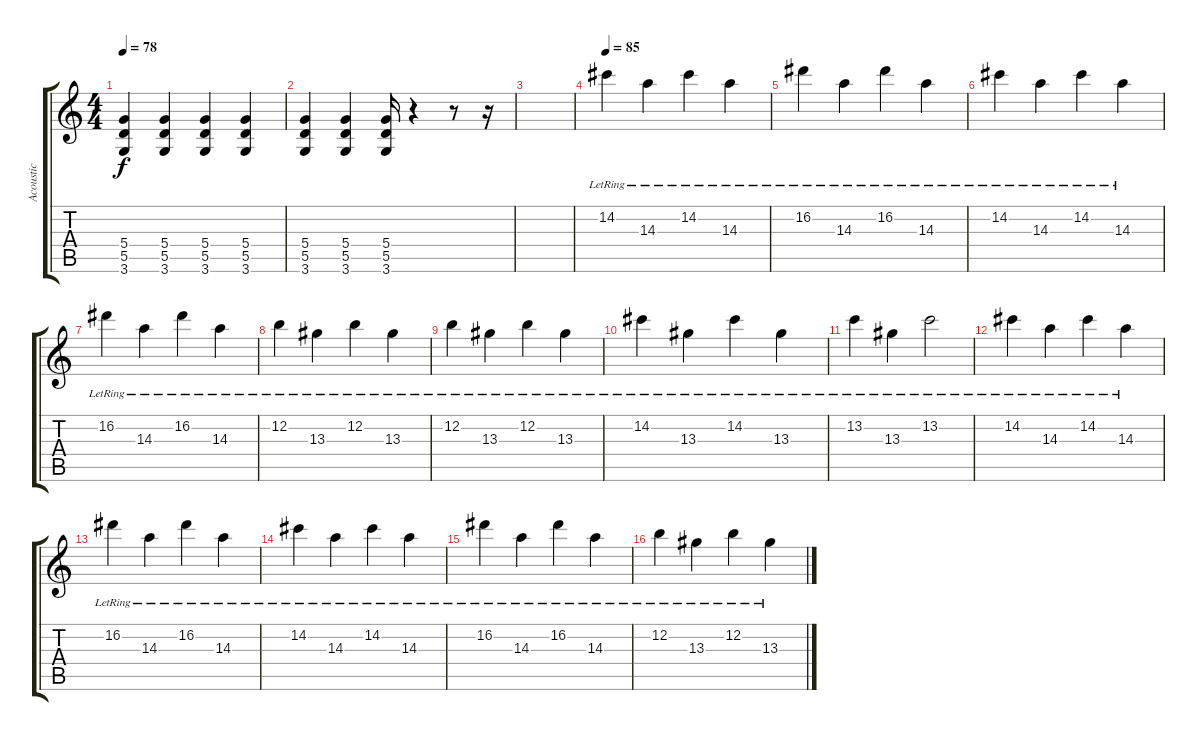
\track ("Acoustic" "Acoustic") {instrument acousticguitarsteel}
\staff {score tabs}
\tuning (E4 B3 G3 D3 A2 E2) {hide}
\ts (4 4)
\tempo 78
\clef g2
\ks c
(5.4 5.5 3.6).4{dy f} (5.4 5.5 3.6).4 (5.4 5.5 3.6).4 (5.4 5.5 3.6).4 |
(5.4 5.5 3.6).4 (5.4 5.5 3.6).4 (5.4 5.5 3.6).16 r.4 r.8 r.16 |
|
\tempo 85
14.2{lr}.4{instrument electricguitarmuted} 14.3{lr}.4 14.2{lr}.4 14.3{lr}.4 |
16.2{lr}.4 14.3{lr}.4 16.2{lr}.4 14.3{lr}.4 |
14.2{lr}.4 14.3{lr}.4 14.2{lr}.4 14.3{lr}.4 |
16.2{lr}.4 14.3{lr}.4 16.2{lr}.4 14.3{lr}.4 |
12.2{lr}.4 13.3{lr}.4 12.2{lr}.4 13.3{lr}.4 |
12.2{lr}.4 13.3{lr}.4 12.2{lr}.4 13.3{lr}.4 |
14.2{lr}.4 13.3{lr}.4 14.2{lr}.4 13.3{lr}.4 |
13.2{lr}.4 13.3{lr}.4 13.2{lr}.2 |
14.2{lr}.4 14.3{lr}.4 14.2{lr}.4 14.3{lr}.4 |
16.2{lr}.4 14.3{lr}.4 16.2{lr}.4 14.3{lr}.4 |
14.2{lr}.4 14.3{lr}.4 14.2{lr}.4 14.3{lr}.4 |
16.2{lr}.4 14.3{lr}.4 16.2{lr}.4 14.3{lr}.4 |
12.2{lr}.4 13.3{lr}.4 12.2{lr}.4 13.3{lr}.4
